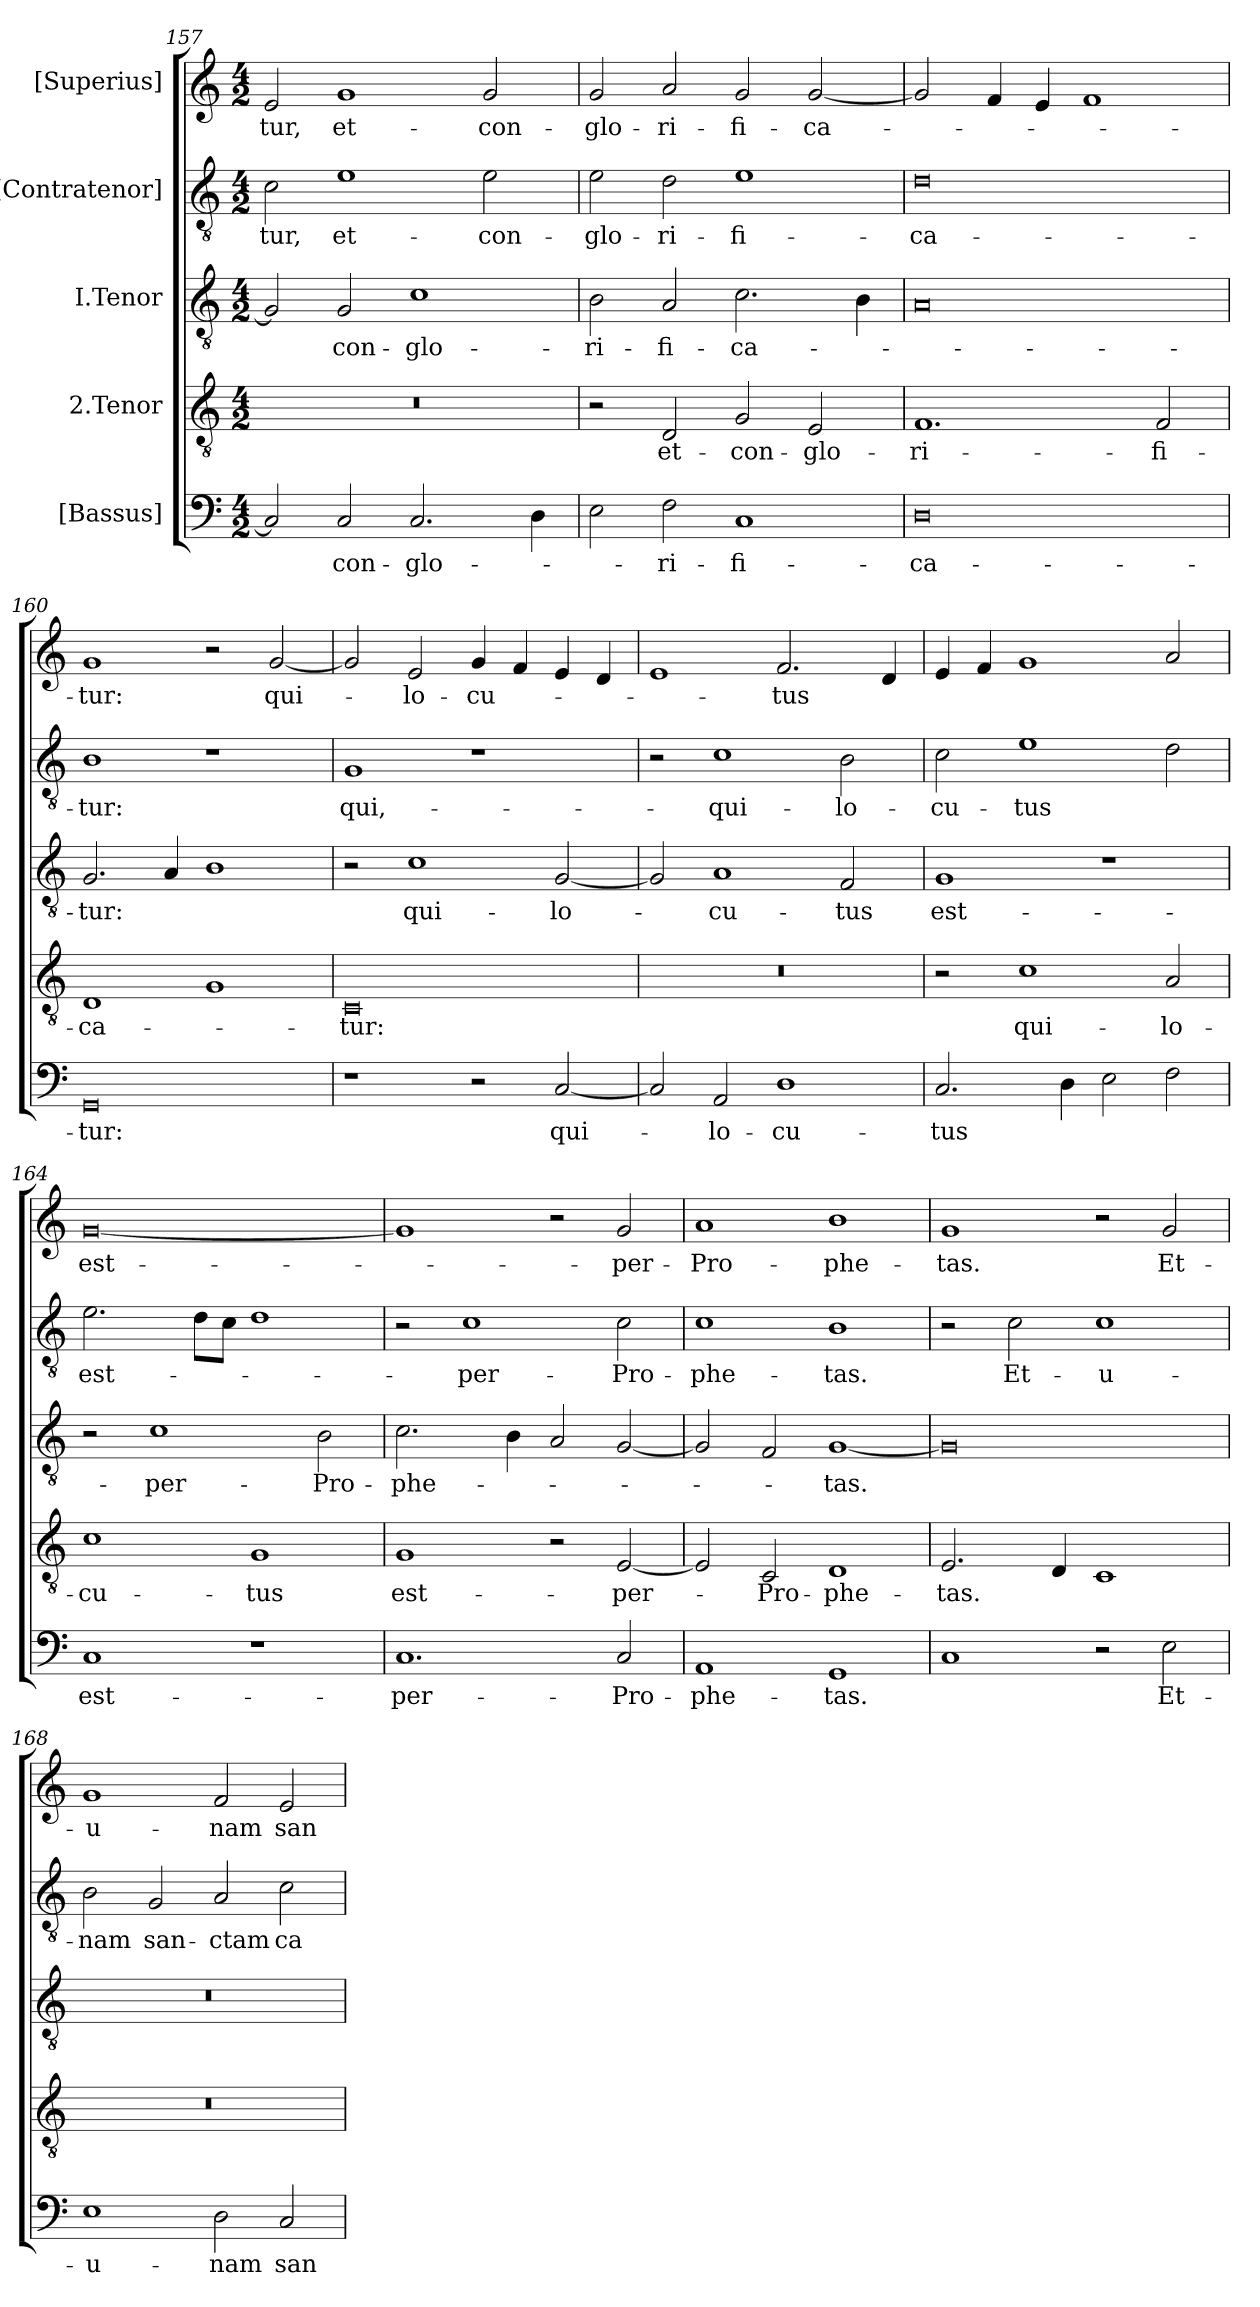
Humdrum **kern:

**kern	**text	**kern	**text	**kern	**text	**kern	**text	**kern	**text
*part5	*part5	*part4	*part4	*part3	*part3	*part2	*part2	*part1	*part1
*staff5	*staff5	*staff4	*staff4	*staff3	*staff3	*staff2	*staff2	*staff1	*staff1
*I"[Bassus]	*	*I"2.Tenor	*	*I"I.Tenor	*	*I"[Contratenor]	*	*I"[Superius]	*
*clefF4	*	*clefGv2	*	*clefGv2	*	*clefGv2	*	*clefG2	*
*k[]	*	*k[]	*	*k[]	*	*k[]	*	*k[]	*
*M4/2	*	*M4/2	*	*M4/2	*	*M4/2	*	*M4/2	*
=157	=157	=157	=157	=157	=157	=157	=157	=157	=157
2C/]	.	0r	.	2G/]	.	2c\	-tur,	2e/	-tur,
2C/	con-	.	.	2G/	con-	1e\	et-	1g/	et-
2.C/	-glo-	.	.	1c\	-glo-	.	.	.	.
.	.	.	.	.	.	2e\	con-	2g/	con-
4D\	.	.	.	.	.	.	.	.	.
=158	=158	=158	=158	=158	=158	=158	=158	=158	=158
2E\	.	2r	.	2B\	-ri-	2e\	-glo-	2g/	-glo-
2F\	-ri-	2D/	et-	2A/	-fi-	2d\	-ri-	2a/	-ri-
1C/	-fi-	2G/	con-	2.c\	-ca-	1e\	-fi-	2g/	-fi-
.	.	2E/	-glo-	.	.	.	.	[2g/	-ca-
.	.	.	.	4B\	.	.	.	.	.
=159	=159	=159	=159	=159	=159	=159	=159	=159	=159
0D\	-ca-	1.F/	-ri-	0A/	.	0d\	-ca-	2g/]	.
.	.	.	.	.	.	.	.	4f/	.
.	.	.	.	.	.	.	.	4e/	.
.	.	.	.	.	.	.	.	1f/	.
.	.	2F/	-fi-	.	.	.	.	.	.
=160	=160	=160	=160	=160	=160	=160	=160	=160	=160
0GG/	-tur:	1D/	-ca-	2.G/	-tur:	1B\	-tur:	1g/	-tur:
.	.	.	.	4A/	.	.	.	.	.
.	.	1G/	.	1B\	.	1r	.	2r	.
.	.	.	.	.	.	.	.	[2g/	qui-
=161	=161	=161	=161	=161	=161	=161	=161	=161	=161
1r	.	0C/	-tur:	2r	.	1G/	qui,-	2g/]	.
.	.	.	.	1c\	qui-	.	.	2e/	lo-
2r	.	.	.	.	.	1r	.	4g/	-cu-
.	.	.	.	.	.	.	.	4f/	.
[2C/	qui-	.	.	[2G/	lo-	.	.	4e/	.
.	.	.	.	.	.	.	.	4d/	.
=162	=162	=162	=162	=162	=162	=162	=162	=162	=162
2C/]	.	0r	.	2G/]	.	2r	.	1e/	.
2AA/	lo-	.	.	1A/	-cu-	1c\	qui-	.	.
1D\	-cu-	.	.	.	.	.	.	2.f/	-tus
.	.	.	.	2F/	-tus	2B\	lo-	.	.
.	.	.	.	.	.	.	.	4d/	.
=163	=163	=163	=163	=163	=163	=163	=163	=163	=163
2.C/	-tus	2r	.	1G/	est-	2c\	-cu-	4e/	.
.	.	.	.	.	.	.	.	4f/	.
.	.	1c\	qui-	.	.	1e\	-tus	1g/	.
4D\	.	.	.	.	.	.	.	.	.
2E\	.	.	.	1r	.	.	.	.	.
2F\	.	2A/	lo-	.	.	2d\	.	2a/	.
=164	=164	=164	=164	=164	=164	=164	=164	=164	=164
1C/	est-	1c\	-cu-	2r	.	2.e\	est-	[0g/	est-
.	.	.	.	1c\	per-	.	.	.	.
.	.	.	.	.	.	8d\L	.	.	.
.	.	.	.	.	.	8c\J	.	.	.
1r	.	1G/	-tus	.	.	1d\	.	.	.
.	.	.	.	2B\	Pro-	.	.	.	.
=165	=165	=165	=165	=165	=165	=165	=165	=165	=165
1.C/	per-	1G/	est-	2.c\	-phe-	2r	.	1g/]	.
.	.	.	.	.	.	1c\	per-	.	.
.	.	.	.	4B\	.	.	.	.	.
.	.	2r	.	2A/	.	.	.	2r	.
2C/	Pro-	[2E/	per-	[2G/	.	2c\	Pro-	2g/	per-
=166	=166	=166	=166	=166	=166	=166	=166	=166	=166
1AA/	-phe-	2E/]	.	2G/]	.	1c\	-phe-	1a/	Pro-
.	.	2C/	Pro-	2F/	.	.	.	.	.
1GG/	-tas.	1D/	-phe-	[1G/	-tas.	1B\	-tas.	1b\	-phe-
=167	=167	=167	=167	=167	=167	=167	=167	=167	=167
1C/	.	2.E/	-tas.	0G/]	.	2r	.	1g/	-tas.
.	.	.	.	.	.	2c\	Et-	.	.
.	.	4D/	.	.	.	.	.	.	.
2r	.	1C/	.	.	.	1c\	u-	2r	.
2E\	Et-	.	.	.	.	.	.	2g/	Et-
=168	=168	=168	=168	=168	=168	=168	=168	=168	=168
1E\	u-	0r	.	0r	.	2B\	-nam	1g/	u-
.	.	.	.	.	.	2G/	san-	.	.
2D\	-nam	.	.	.	.	2A/	-ctam	2f/	-nam
2C/	san-	.	.	.	.	2c\	ca-	2e/	san-
=	=	=	=	=	=	=	=	=	=
*-	*-	*-	*-	*-	*-	*-	*-	*-	*-
